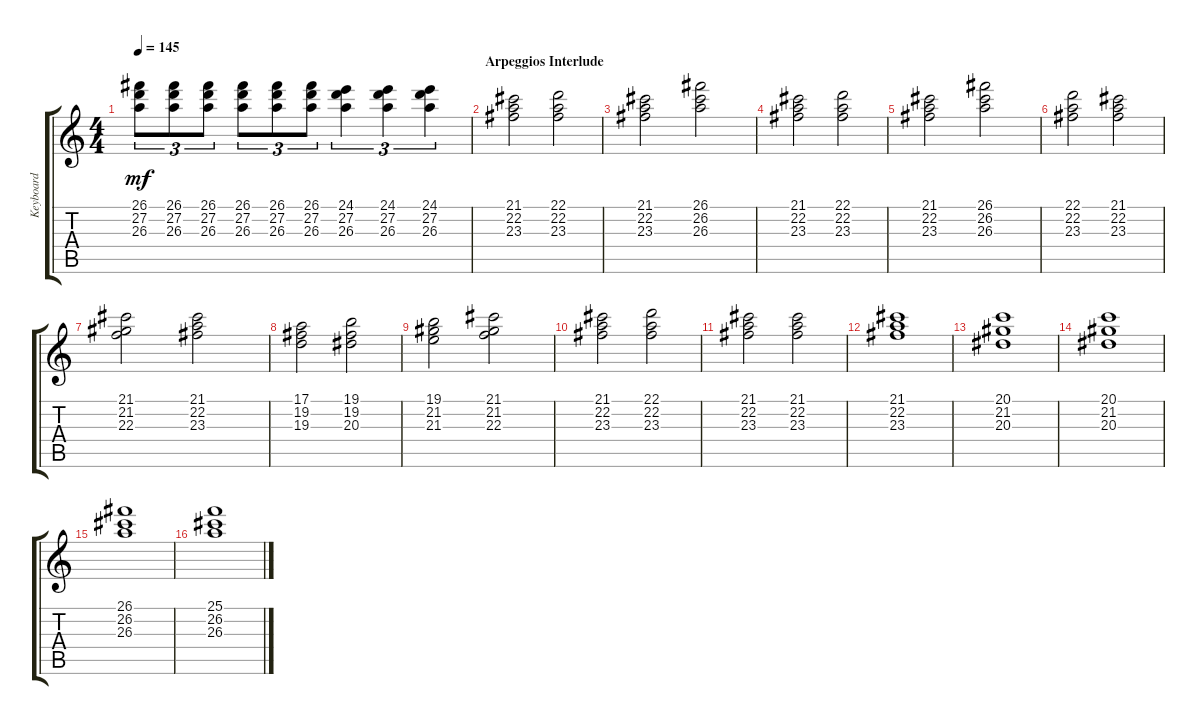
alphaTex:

\track ("Keyboard" "Keyboard") {instrument drawbarorgan}
\staff {score tabs}
\tuning (E4 B3 G3 D3 A2 E2) {hide}
\ts (4 4)
\tempo 145
\clef g2
\ks c
(26.1 27.2 26.3).8{tu (3 2) dy mf} (26.1 27.2 26.3).8{tu (3 2)} (26.1 27.2 26.3).8{tu (3 2)} (26.1 27.2 26.3).8{tu (3 2)} (26.1 27.2 26.3).8{tu (3 2)} (26.1 27.2 26.3).8{tu (3 2)} (24.1 27.2 26.3).4{tu (3 2)} (24.1 27.2 26.3).4{tu (3 2)} (24.1 27.2 26.3).4{tu (3 2)} |
\section ("" "Arpeggios Interlude")
(21.1 22.2 23.3).2 (22.1 22.2 23.3).2 |
(21.1 22.2 23.3).2 (26.1 26.2 26.3).2 |
(21.1 22.2 23.3).2 (22.1 22.2 23.3).2 |
(21.1 22.2 23.3).2 (26.1 26.2 26.3).2 |
(22.1 22.2 23.3).2 (21.1 22.2 23.3).2 |
(21.1 21.2 22.3).2 (21.1 22.2 23.3).2 |
(17.1 19.2 19.3).2 (19.1 19.2 20.3).2 |
(19.1 21.2 21.3).2 (21.1 21.2 22.3).2 |
(21.1 22.2 23.3).2 (22.1 22.2 23.3).2 |
(21.1 22.2 23.3).2 (21.1 22.2 23.3).2 |
(21.1 22.2 23.3).1 |
(20.1 21.2 20.3).1 |
(20.1 21.2 20.3).1 |
(26.1 26.2 26.3).1 |
(25.1 26.2 26.3).1
